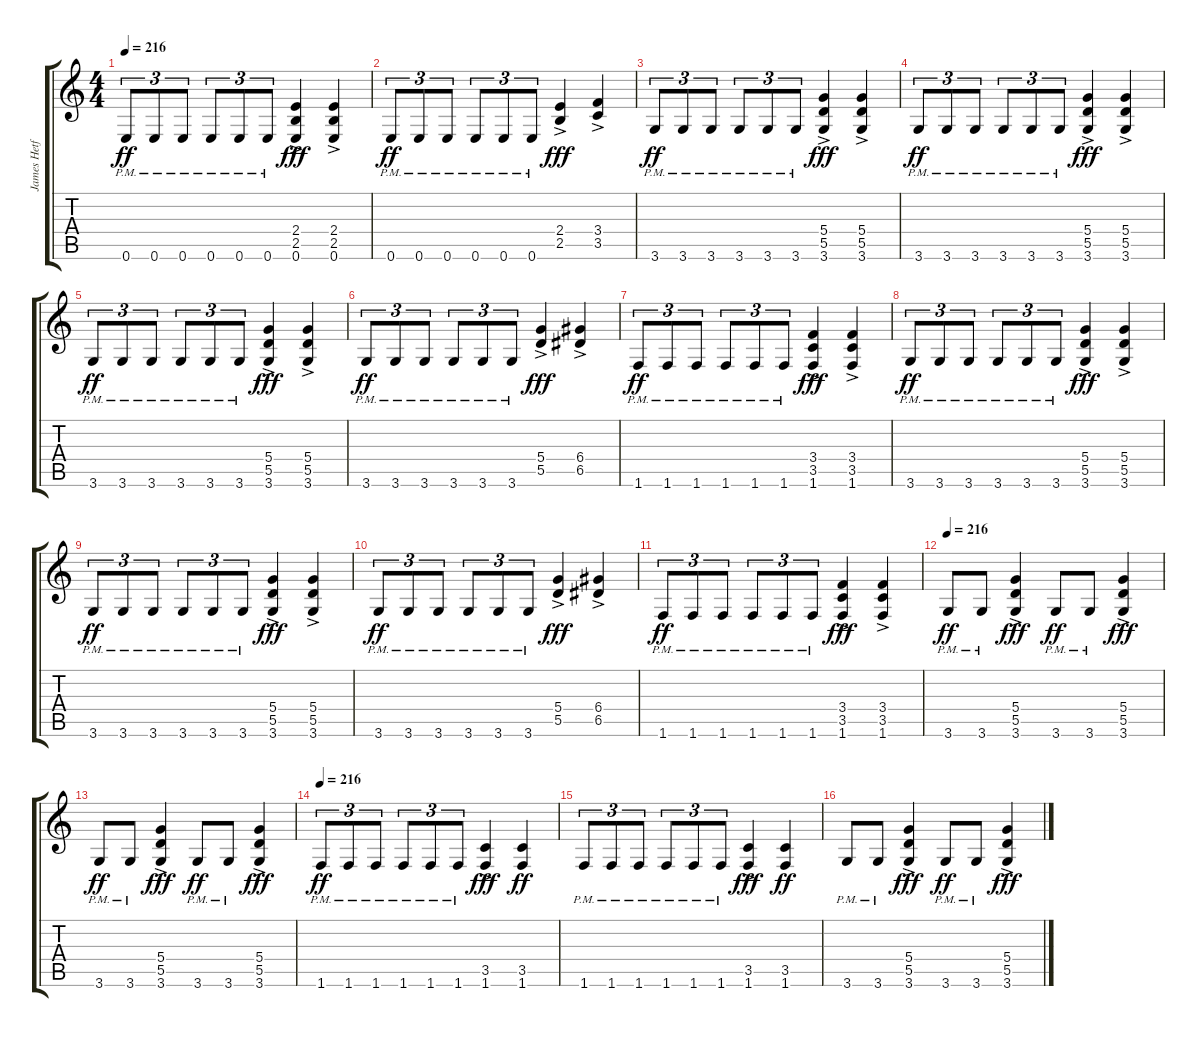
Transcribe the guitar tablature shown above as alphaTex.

\track ("James Hetfield" "James Hetf") {instrument acousticguitarsteel}
\staff {score tabs}
\tuning (E4 B3 G3 D3 A2 E2) {hide}
\ts (4 4)
\tempo 216
\clef g2
\ks c
0.6{pm}.8{tu (3 2) dy ff} 0.6{pm}.8{tu (3 2)} 0.6{pm}.8{tu (3 2)} 0.6{pm}.8{tu (3 2)} 0.6{pm}.8{tu (3 2)} 0.6{pm}.8{tu (3 2)} (2.4{ac} 2.5{ac} 0.6{ac}).4{dy fff} (2.4{ac} 2.5{ac} 0.6{ac}).4 |
0.6{pm}.8{tu (3 2) dy ff} 0.6{pm}.8{tu (3 2)} 0.6{pm}.8{tu (3 2)} 0.6{pm}.8{tu (3 2)} 0.6{pm}.8{tu (3 2)} 0.6{pm}.8{tu (3 2)} (2.4{ac} 2.5{ac}).4{dy fff} (3.4{ac} 3.5{ac}).4 |
3.6{pm}.8{tu (3 2) dy ff} 3.6{pm}.8{tu (3 2)} 3.6{pm}.8{tu (3 2)} 3.6{pm}.8{tu (3 2)} 3.6{pm}.8{tu (3 2)} 3.6{pm}.8{tu (3 2)} (5.4{ac} 5.5{ac} 3.6{ac}).4{dy fff} (5.4{ac} 5.5{ac} 3.6).4 |
3.6{pm}.8{tu (3 2) dy ff} 3.6{pm}.8{tu (3 2)} 3.6{pm}.8{tu (3 2)} 3.6{pm}.8{tu (3 2)} 3.6{pm}.8{tu (3 2)} 3.6{pm}.8{tu (3 2)} (5.4{ac} 5.5{ac} 3.6{ac}).4{dy fff} (5.4{ac} 5.5{ac} 3.6{ac}).4 |
3.6{pm}.8{tu (3 2) dy ff} 3.6{pm}.8{tu (3 2)} 3.6{pm}.8{tu (3 2)} 3.6{pm}.8{tu (3 2)} 3.6{pm}.8{tu (3 2)} 3.6{pm}.8{tu (3 2)} (5.4{ac} 5.5{ac} 3.6{ac}).4{dy fff} (5.4{ac} 5.5{ac} 3.6{ac}).4 |
3.6{pm}.8{tu (3 2) dy ff} 3.6{pm}.8{tu (3 2)} 3.6{pm}.8{tu (3 2)} 3.6{pm}.8{tu (3 2)} 3.6{pm}.8{tu (3 2)} 3.6{pm}.8{tu (3 2)} (5.4{ac} 5.5{ac}).4{dy fff} (6.4{ac} 6.5{ac}).4 |
1.6{pm}.8{tu (3 2) dy ff} 1.6{pm}.8{tu (3 2)} 1.6{pm}.8{tu (3 2)} 1.6{pm}.8{tu (3 2)} 1.6{pm}.8{tu (3 2)} 1.6{pm}.8{tu (3 2)} (3.4{ac} 3.5{ac} 1.6{ac}).4{dy fff} (3.4{ac} 3.5{ac} 1.6{ac}).4 |
3.6{pm}.8{tu (3 2) dy ff} 3.6{pm}.8{tu (3 2)} 3.6{pm}.8{tu (3 2)} 3.6{pm}.8{tu (3 2)} 3.6{pm}.8{tu (3 2)} 3.6{pm}.8{tu (3 2)} (5.4{ac} 5.5{ac} 3.6{ac}).4{dy fff} (5.4{ac} 5.5{ac} 3.6{ac}).4 |
3.6{pm}.8{tu (3 2) dy ff} 3.6{pm}.8{tu (3 2)} 3.6{pm}.8{tu (3 2)} 3.6{pm}.8{tu (3 2)} 3.6{pm}.8{tu (3 2)} 3.6{pm}.8{tu (3 2)} (5.4{ac} 5.5{ac} 3.6{ac}).4{dy fff} (5.4{ac} 5.5{ac} 3.6{ac}).4 |
3.6{pm}.8{tu (3 2) dy ff} 3.6{pm}.8{tu (3 2)} 3.6{pm}.8{tu (3 2)} 3.6{pm}.8{tu (3 2)} 3.6{pm}.8{tu (3 2)} 3.6{pm}.8{tu (3 2)} (5.4{ac} 5.5{ac}).4{dy fff} (6.4{ac} 6.5{ac}).4 |
1.6{pm}.8{tu (3 2) dy ff} 1.6{pm}.8{tu (3 2)} 1.6{pm}.8{tu (3 2)} 1.6{pm}.8{tu (3 2)} 1.6{pm}.8{tu (3 2)} 1.6{pm}.8{tu (3 2)} (3.4{ac} 3.5{ac} 1.6{ac}).4{dy fff} (3.4{ac} 3.5{ac} 1.6{ac}).4 |
\tempo 216
3.6{pm}.8{dy ff} 3.6{pm}.8 (5.4{ac} 5.5{ac} 3.6{ac}).4{dy fff} 3.6{pm}.8{dy ff} 3.6{pm}.8 (5.4{ac} 5.5{ac} 3.6{ac}).4{dy fff} |
3.6{pm}.8{dy ff} 3.6{pm}.8 (5.4{ac} 5.5{ac} 3.6{ac}).4{dy fff} 3.6{pm}.8{dy ff} 3.6{pm}.8 (5.4{ac} 5.5{ac} 3.6{ac}).4{dy fff} |
\tempo 216
1.6{pm}.8{tu (3 2) dy ff} 1.6{pm}.8{tu (3 2)} 1.6{pm}.8{tu (3 2)} 1.6{pm}.8{tu (3 2)} 1.6{pm}.8{tu (3 2)} 1.6{pm}.8{tu (3 2)} (3.5{ac} 1.6{ac}).4{dy fff} (3.5 1.6).4{dy ff} |
1.6{pm}.8{tu (3 2)} 1.6{pm}.8{tu (3 2)} 1.6{pm}.8{tu (3 2)} 1.6{pm}.8{tu (3 2)} 1.6{pm}.8{tu (3 2)} 1.6{pm}.8{tu (3 2)} (3.5{ac} 1.6{ac}).4{dy fff} (3.5 1.6).4{dy ff} |
3.6{pm}.8 3.6{pm}.8 (5.4{ac} 5.5{ac} 3.6{ac}).4{dy fff} 3.6{pm}.8{dy ff} 3.6{pm}.8 (5.4{ac} 5.5{ac} 3.6{ac}).4{dy fff}
